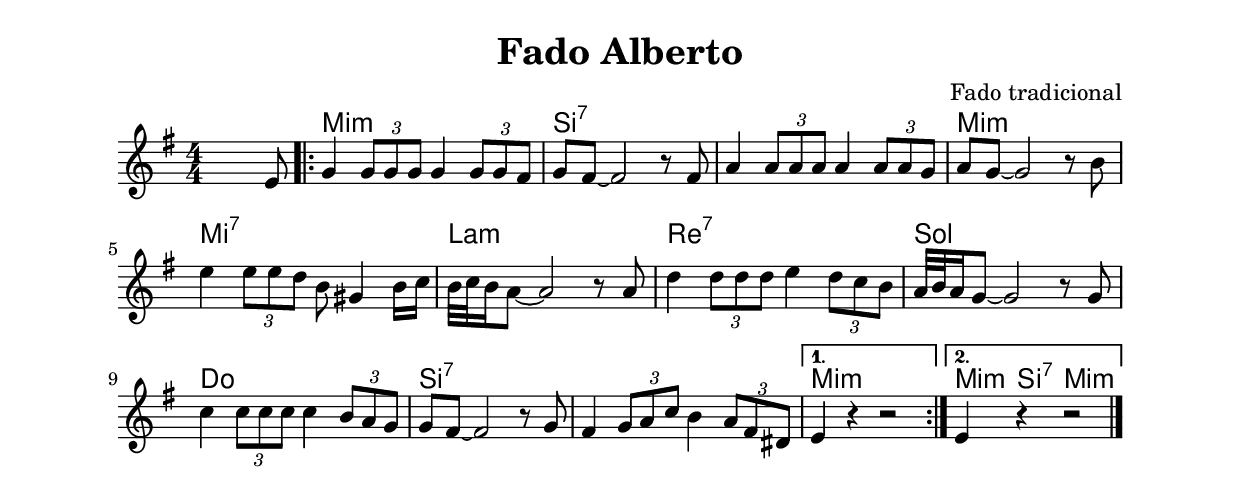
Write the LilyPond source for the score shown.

% Fado Alberto
% Engraved by Joan Josep Ordinas Rosa <jordinas@gmail.com> 

\version "2.16.2"

% Fado Alberto
% Engraved by Joan Josep Ordinas Rosa <jordinas@gmail.com> 

\version "2.16.2"

\include "portugues.ly"

%%%%%%%%%%%%%%%%%%%%%%%%%%%%%%%%%%%%%%%%%%%%%%%%%%%%%%%%%%%%%%%%%%%%%%%%
% Page setup
%%%%%%%%%%%%%%%%%%%%%%%%%%%%%%%%%%%%%%%%%%%%%%%%%%%%%%%%%%%%%%%%%%%%%%%%

\paper {
  #(set-paper-size "a4")
  top-margin = 25\mm
  bottom-margin = 20\mm
  left-margin = 20\mm
  line-width =  170\mm
  ragged-bottom = ##t
}

\header {
  title = "Fado Alberto"
  composer = "Fado tradicional"
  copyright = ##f
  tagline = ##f
}

Stave = {
  \clef treble
  \key mi \minor
  \numericTimeSignature
  \time 4/4
}

Tablature = {
  \clef tab
  \key mi \minor
  \numericTimeSignature
  \time 4/4
}

% Macros

DalSegno = {
  \once \override Score.RehearsalMark #'break-visibility = #begin-of-line-invisible
  \once \override Score.RehearsalMark #'self-alignment-X = #RIGHT  
  \once \override Score.RehearsalMark #'font-size = #-1
  \mark \markup { \italic \bold "D.S." }
}

% EOF

% Fado Alberto
% Engraved by Joan Josep Ordinas Rosa <jordinas@gmail.com> 

\version "2.12.3"

\include "portugues.ly"

%%%%%%%%%%%%%%%%%%%%%%%%%%%%%%%%%%%%%%%%%%%%%%%%%%%%%%%%%%%%%%%%%%%%%%%%
% Melody
%%%%%%%%%%%%%%%%%%%%%%%%%%%%%%%%%%%%%%%%%%%%%%%%%%%%%%%%%%%%%%%%%%%%%%%%

Melody = \relative do' {
  %\partial 8 mi8 |
  s2 s4 s8 mi8
  \repeat volta 2 {
    \set Score.currentBarNumber = #1
    sol4 \times 2/3 { sol8 sol sol } sol4 \times 2/3 { sol8 sol fas } |
    sol8 fas8~ fas2 r8 fas8 |
    la4 \times 2/3 { la8 la la } la4 \times 2/3 { la8 la sol } |
    la8 sol~ sol2 r8 si |
    mi4 \times 2/3 { mi8 mi re } si8 sols4 si16 do |
    si32 do si16 la8~ la2 r8 la8 |
    re4 \times 2/3 { re8 re re } mi4 \times 2/3 { re8 do si } |
    la32 si la16 sol8~ sol2 r8 sol8 |
    do4 \times 2/3 { do8 do do } do4 \times 2/3 { si8 la sol } |
    sol8 fas~ fas2 r8 sol |
    fas4 \times 2/3 { sol8 la do } si4 \times 2/3 { la8 fas res }

  }
  \alternative {
    { mi4 r4 r2 }
    { mi4 r4 r2 \bar "|." }
  }
}

Breaks = \notemode {
  s1
  \repeat volta 2 {
    s1 * 4 \break
    s1 * 4 \break
    s1 * 3
  }
  \alternative {
    { s1 }
    { s1 }
  }
}

% EOF


%%%%%%%%%%%%%%%%%%%%%%%%%%%%%%%%%%%%%%%%%%%%%%%%%%%%%%%%%%%%%%%%%%%%%%%%
% Lead sheet
%%%%%%%%%%%%%%%%%%%%%%%%%%%%%%%%%%%%%%%%%%%%%%%%%%%%%%%%%%%%%%%%%%%%%%%%

Harmony = \chordmode {
  \set chordChanges = ##t
  \skip 1
  \repeat volta 2 {
   mi1:m si1:7 si1:7 mi1:m
   mi1:7 la1:m re1:7 sol1
   do1 si1:7 si1:7
  }
  \alternative {
    { mi1:m }
    { 
      \set chordChanges = ##f
      mi4:m si4:7 mi2:m
    }
  }
}

% Score

#(set-global-staff-size 20)

\score {
  \simultaneous {
    \new ChordNames {
      \Harmony
    }
    \new Staff \with {
    } <<
      \Stave
      \new Voice {
	\Melody
      }
      \new Voice \Breaks
    >>
  }
  \layout {
    \context { \Score
    }
    indent = 0.0\cm
  }
  %\midi { }
}

% EOF
